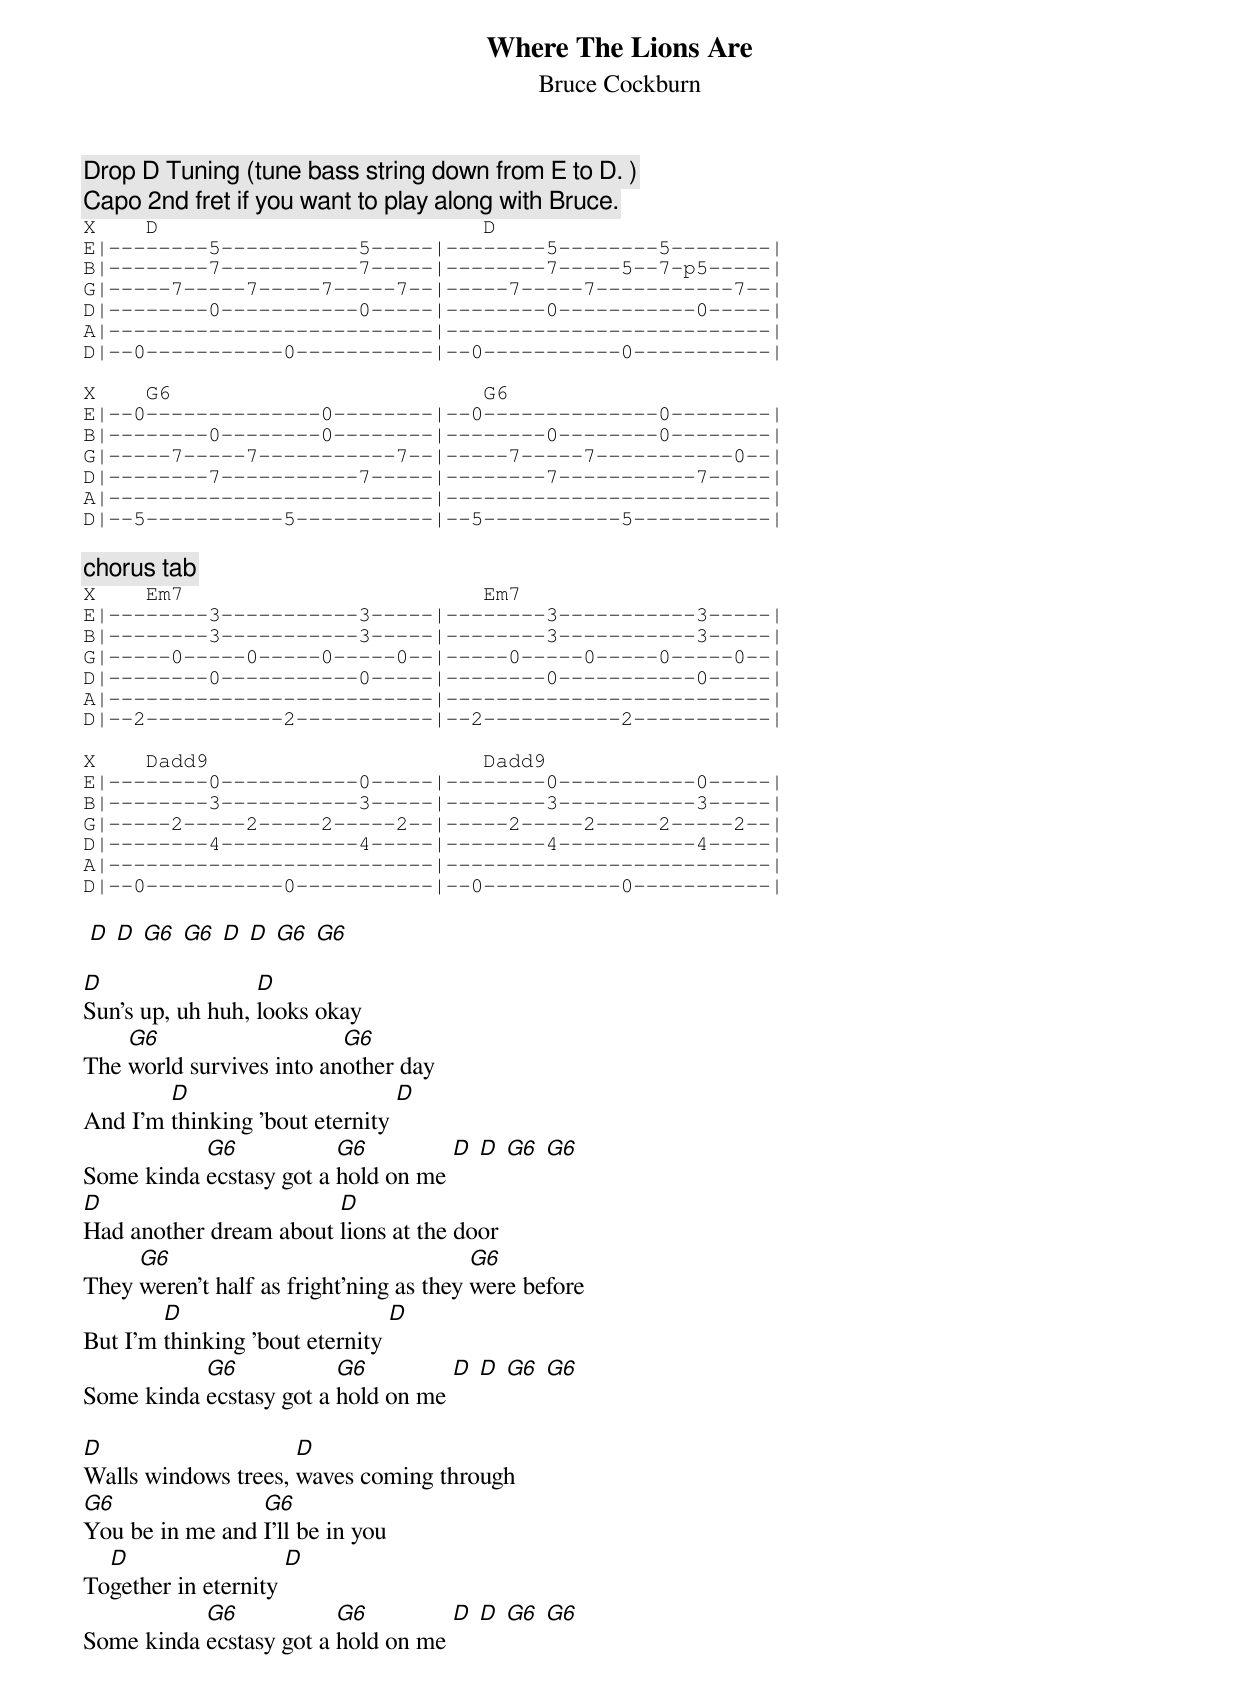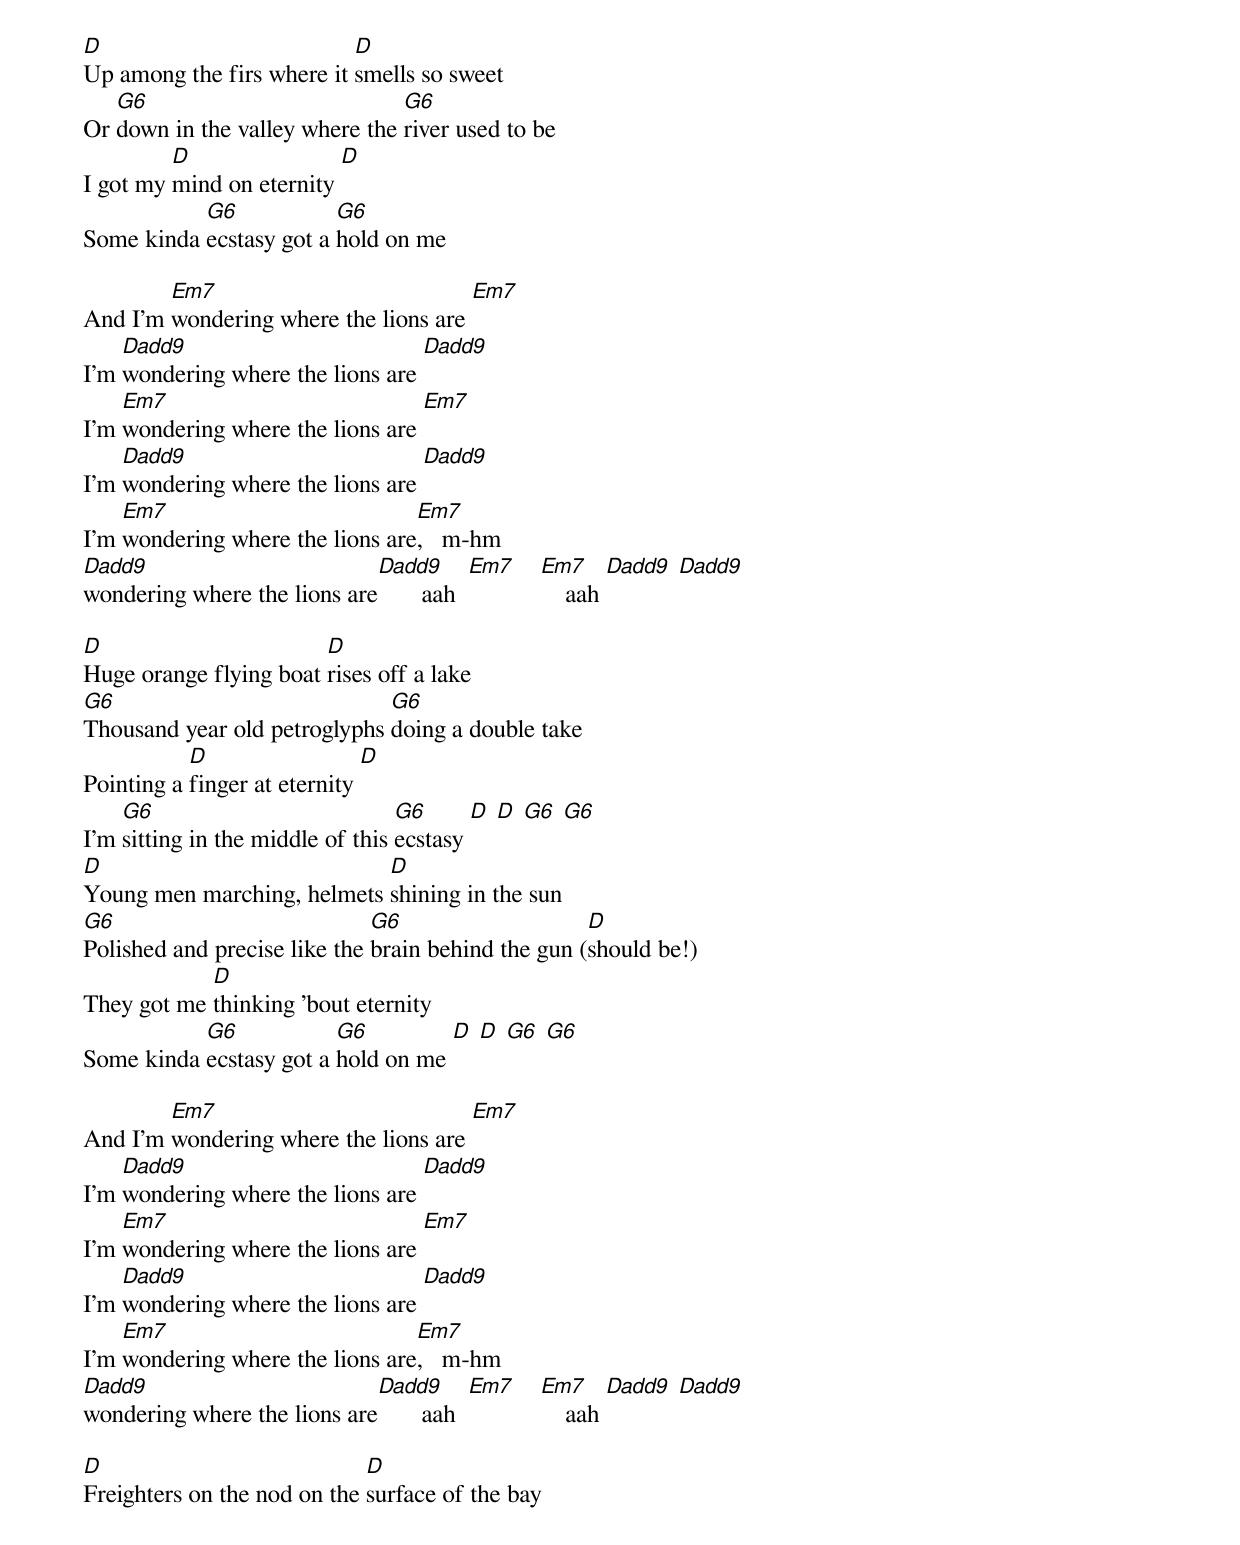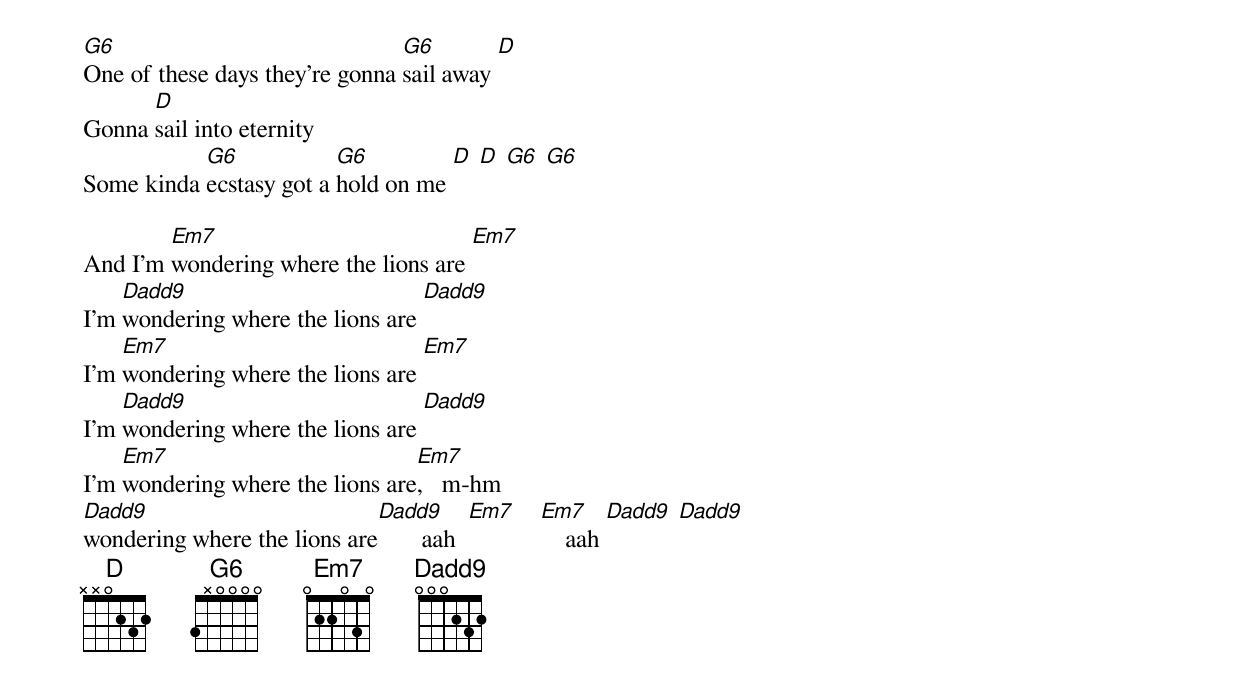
{title: Where The Lions Are}
{subtitle: Bruce Cockburn}
{c:Drop D Tuning (tune bass string down from E to D. )}
{c:Capo 2nd fret if you want to play along with Bruce.}
{sot}
X    D                          D
E|--------5-----------5-----|--------5--------5--------|
B|--------7-----------7-----|--------7-----5--7-p5-----|
G|-----7-----7-----7-----7--|-----7-----7-----------7--|
D|--------0-----------0-----|--------0-----------0-----|
A|--------------------------|--------------------------|
D|--0-----------0-----------|--0-----------0-----------|

X    G6                         G6
E|--0--------------0--------|--0--------------0--------|
B|--------0--------0--------|--------0--------0--------|
G|-----7-----7-----------7--|-----7-----7-----------0--|
D|--------7-----------7-----|--------7-----------7-----|
A|--------------------------|--------------------------|
D|--5-----------5-----------|--5-----------5-----------|
{eot}

{c:chorus tab}
{sot}
X    Em7                        Em7
E|--------3-----------3-----|--------3-----------3-----|
B|--------3-----------3-----|--------3-----------3-----|
G|-----0-----0-----0-----0--|-----0-----0-----0-----0--|
D|--------0-----------0-----|--------0-----------0-----|
A|--------------------------|--------------------------|
D|--2-----------2-----------|--2-----------2-----------|

X    Dadd9                      Dadd9
E|--------0-----------0-----|--------0-----------0-----|
B|--------3-----------3-----|--------3-----------3-----|
G|-----2-----2-----2-----2--|-----2-----2-----2-----2--|
D|--------4-----------4-----|--------4-----------4-----|
A|--------------------------|--------------------------|
D|--0-----------0-----------|--0-----------0-----------|
{eot}

 [D] [D] [G6] [G6] [D] [D] [G6] [G6]

[D]Sun's up, uh huh, [D]looks okay
The [G6]world survives into an[G6]other day
And I'm [D]thinking 'bout eternity [D]
Some kinda [G6]ecstasy got a [G6]hold on me [D] [D] [G6] [G6]
[D]Had another dream about [D]lions at the door
They [G6]weren't half as fright'ning as they [G6]were before
But I'm [D]thinking 'bout eternity [D]
Some kinda [G6]ecstasy got a [G6]hold on me [D] [D] [G6] [G6]

[D]Walls windows trees, [D]waves coming through
[G6]You be in me and [G6]I'll be in you
To[D]gether in eternity [D]
Some kinda [G6]ecstasy got a [G6]hold on me [D] [D] [G6] [G6]
[D]Up among the firs where it [D]smells so sweet
Or [G6]down in the valley where the [G6]river used to be
I got my [D]mind on eternity [D]
Some kinda [G6]ecstasy got a [G6]hold on me

And I'm [Em7]wondering where the lions are [Em7]
I'm [Dadd9]wondering where the lions are [Dadd9]
I'm [Em7]wondering where the lions are [Em7]
I'm [Dadd9]wondering where the lions are [Dadd9]
I'm [Em7]wondering where the lions are[Em7],   m-hm
[Dadd9]wondering where the lions are[Dadd9]       aah  [Em7]    [Em7]    aah [Dadd9] [Dadd9]

[D]Huge orange flying boat [D]rises off a lake
[G6]Thousand year old petroglyphs [G6]doing a double take
Pointing a [D]finger at eternity [D]
I'm [G6]sitting in the middle of this [G6]ecstasy [D] [D] [G6] [G6]
[D]Young men marching, helmets [D]shining in the sun
[G6]Polished and precise like the [G6]brain behind the gun ([D]should be!)
They got me [D]thinking 'bout eternity
Some kinda [G6]ecstasy got a [G6]hold on me [D] [D] [G6] [G6]

And I'm [Em7]wondering where the lions are [Em7]
I'm [Dadd9]wondering where the lions are [Dadd9]
I'm [Em7]wondering where the lions are [Em7]
I'm [Dadd9]wondering where the lions are [Dadd9]
I'm [Em7]wondering where the lions are[Em7],   m-hm
[Dadd9]wondering where the lions are[Dadd9]       aah  [Em7]    [Em7]    aah [Dadd9] [Dadd9]

[D]Freighters on the nod on the [D]surface of the bay
[G6]One of these days they're gonna [G6]sail away [D]
Gonna [D]sail into eternity
Some kinda [G6]ecstasy got a [G6]hold on me [D] [D] [G6] [G6]

And I'm [Em7]wondering where the lions are [Em7]
I'm [Dadd9]wondering where the lions are [Dadd9]
I'm [Em7]wondering where the lions are [Em7]
I'm [Dadd9]wondering where the lions are [Dadd9]
I'm [Em7]wondering where the lions are[Em7],   m-hm
[Dadd9]wondering where the lions are[Dadd9]       aah  [Em7]    [Em7]    aah [Dadd9] [Dadd9]
